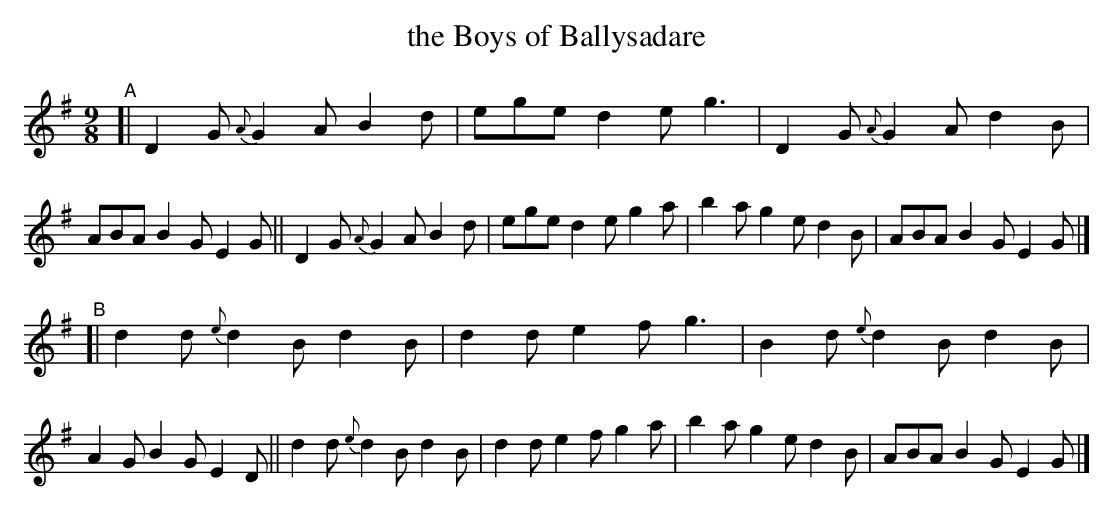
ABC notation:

X:1
T: the Boys of Ballysadare
M: 9/8
L: 1/8
K: G
"^A"\
[| D2G {A}G2A B2d | ege d2e g3  | D2G {A}G2A d2B | ABA B2G E2G \
|| D2G {A}G2A B2d | ege d2e g2a | b2a    g2e d2B | ABA B2G E2G |]
"^B"\
[| d2d {e}d2B d2B | d2d e2f g3  | B2d {e}d2B d2B | A2G B2G E2D \
|| d2d {e}d2B d2B | d2d e2f g2a | b2a    g2e d2B | ABA B2G E2G |]
